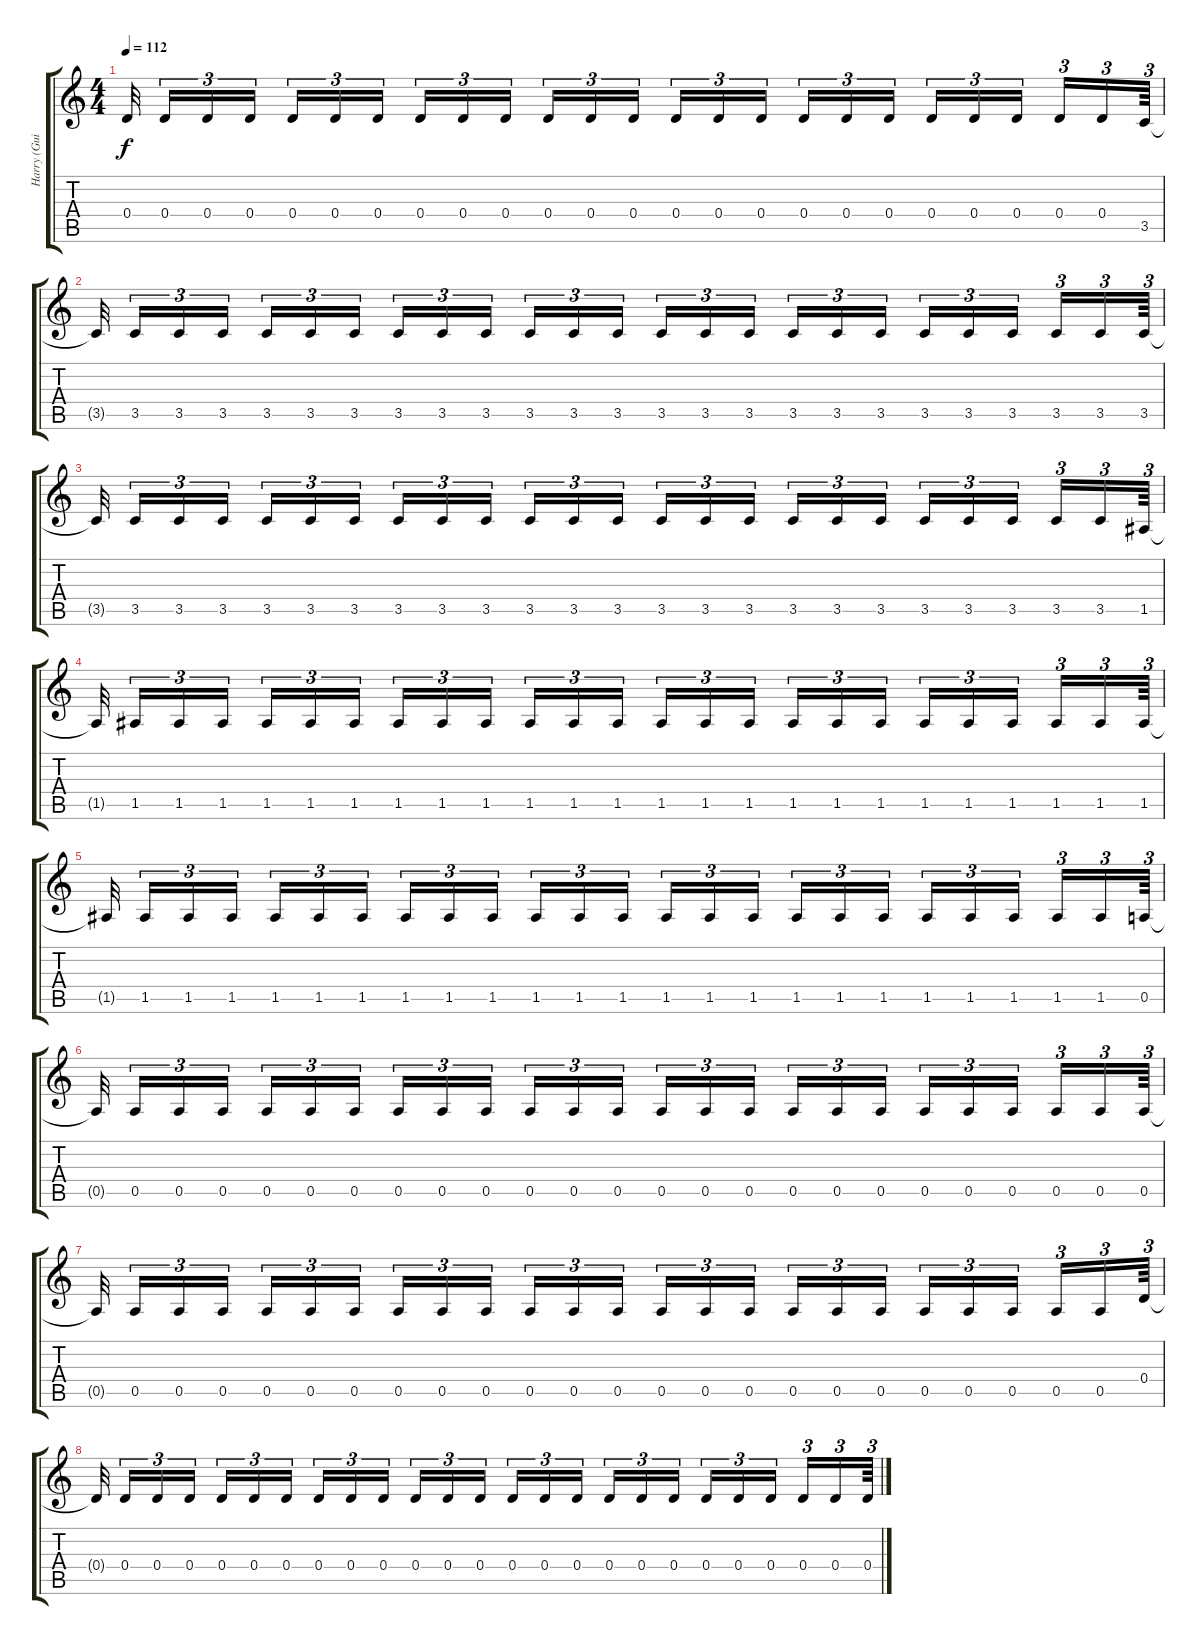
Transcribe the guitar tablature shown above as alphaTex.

\track ("Harry (Guitar)" "Harry (Gui") {instrument overdrivenguitar}
\staff {score tabs}
\tuning (E4 B3 G3 D3 A2 E2) {hide}
\ts (4 4)
\tempo 112
\clef g2
\ks c
0.4{t}.32{dy f} 0.4.16{tu (3 2)} 0.4.16{tu (3 2)} 0.4.16{tu (3 2)} 0.4.16{tu (3 2)} 0.4.16{tu (3 2)} 0.4.16{tu (3 2)} 0.4.16{tu (3 2)} 0.4.16{tu (3 2)} 0.4.16{tu (3 2)} 0.4.16{tu (3 2)} 0.4.16{tu (3 2)} 0.4.16{tu (3 2)} 0.4.16{tu (3 2)} 0.4.16{tu (3 2)} 0.4.16{tu (3 2)} 0.4.16{tu (3 2)} 0.4.16{tu (3 2)} 0.4.16{tu (3 2)} 0.4.16{tu (3 2)} 0.4.16{tu (3 2)} 0.4.16{tu (3 2)} 0.4.16{tu (3 2)} 0.4.16{tu (3 2)} 3.5.64{tu (3 2)} |
3.5{t}.32 3.5.16{tu (3 2)} 3.5.16{tu (3 2)} 3.5.16{tu (3 2)} 3.5.16{tu (3 2)} 3.5.16{tu (3 2)} 3.5.16{tu (3 2)} 3.5.16{tu (3 2)} 3.5.16{tu (3 2)} 3.5.16{tu (3 2)} 3.5.16{tu (3 2)} 3.5.16{tu (3 2)} 3.5.16{tu (3 2)} 3.5.16{tu (3 2)} 3.5.16{tu (3 2)} 3.5.16{tu (3 2)} 3.5.16{tu (3 2)} 3.5.16{tu (3 2)} 3.5.16{tu (3 2)} 3.5.16{tu (3 2)} 3.5.16{tu (3 2)} 3.5.16{tu (3 2)} 3.5.16{tu (3 2)} 3.5.16{tu (3 2)} 3.5.64{tu (3 2)} |
3.5{t}.32 3.5.16{tu (3 2)} 3.5.16{tu (3 2)} 3.5.16{tu (3 2)} 3.5.16{tu (3 2)} 3.5.16{tu (3 2)} 3.5.16{tu (3 2)} 3.5.16{tu (3 2)} 3.5.16{tu (3 2)} 3.5.16{tu (3 2)} 3.5.16{tu (3 2)} 3.5.16{tu (3 2)} 3.5.16{tu (3 2)} 3.5.16{tu (3 2)} 3.5.16{tu (3 2)} 3.5.16{tu (3 2)} 3.5.16{tu (3 2)} 3.5.16{tu (3 2)} 3.5.16{tu (3 2)} 3.5.16{tu (3 2)} 3.5.16{tu (3 2)} 3.5.16{tu (3 2)} 3.5.16{tu (3 2)} 3.5.16{tu (3 2)} 1.5.64{tu (3 2)} |
1.5{t}.32 1.5.16{tu (3 2)} 1.5.16{tu (3 2)} 1.5.16{tu (3 2)} 1.5.16{tu (3 2)} 1.5.16{tu (3 2)} 1.5.16{tu (3 2)} 1.5.16{tu (3 2)} 1.5.16{tu (3 2)} 1.5.16{tu (3 2)} 1.5.16{tu (3 2)} 1.5.16{tu (3 2)} 1.5.16{tu (3 2)} 1.5.16{tu (3 2)} 1.5.16{tu (3 2)} 1.5.16{tu (3 2)} 1.5.16{tu (3 2)} 1.5.16{tu (3 2)} 1.5.16{tu (3 2)} 1.5.16{tu (3 2)} 1.5.16{tu (3 2)} 1.5.16{tu (3 2)} 1.5.16{tu (3 2)} 1.5.16{tu (3 2)} 1.5.64{tu (3 2)} |
1.5{t}.32 1.5.16{tu (3 2)} 1.5.16{tu (3 2)} 1.5.16{tu (3 2)} 1.5.16{tu (3 2)} 1.5.16{tu (3 2)} 1.5.16{tu (3 2)} 1.5.16{tu (3 2)} 1.5.16{tu (3 2)} 1.5.16{tu (3 2)} 1.5.16{tu (3 2)} 1.5.16{tu (3 2)} 1.5.16{tu (3 2)} 1.5.16{tu (3 2)} 1.5.16{tu (3 2)} 1.5.16{tu (3 2)} 1.5.16{tu (3 2)} 1.5.16{tu (3 2)} 1.5.16{tu (3 2)} 1.5.16{tu (3 2)} 1.5.16{tu (3 2)} 1.5.16{tu (3 2)} 1.5.16{tu (3 2)} 1.5.16{tu (3 2)} 0.5.64{tu (3 2)} |
0.5{t}.32 0.5.16{tu (3 2)} 0.5.16{tu (3 2)} 0.5.16{tu (3 2)} 0.5.16{tu (3 2)} 0.5.16{tu (3 2)} 0.5.16{tu (3 2)} 0.5.16{tu (3 2)} 0.5.16{tu (3 2)} 0.5.16{tu (3 2)} 0.5.16{tu (3 2)} 0.5.16{tu (3 2)} 0.5.16{tu (3 2)} 0.5.16{tu (3 2)} 0.5.16{tu (3 2)} 0.5.16{tu (3 2)} 0.5.16{tu (3 2)} 0.5.16{tu (3 2)} 0.5.16{tu (3 2)} 0.5.16{tu (3 2)} 0.5.16{tu (3 2)} 0.5.16{tu (3 2)} 0.5.16{tu (3 2)} 0.5.16{tu (3 2)} 0.5.64{tu (3 2)} |
0.5{t}.32 0.5.16{tu (3 2)} 0.5.16{tu (3 2)} 0.5.16{tu (3 2)} 0.5.16{tu (3 2)} 0.5.16{tu (3 2)} 0.5.16{tu (3 2)} 0.5.16{tu (3 2)} 0.5.16{tu (3 2)} 0.5.16{tu (3 2)} 0.5.16{tu (3 2)} 0.5.16{tu (3 2)} 0.5.16{tu (3 2)} 0.5.16{tu (3 2)} 0.5.16{tu (3 2)} 0.5.16{tu (3 2)} 0.5.16{tu (3 2)} 0.5.16{tu (3 2)} 0.5.16{tu (3 2)} 0.5.16{tu (3 2)} 0.5.16{tu (3 2)} 0.5.16{tu (3 2)} 0.5.16{tu (3 2)} 0.5.16{tu (3 2)} 0.4.64{tu (3 2)} |
0.4{t}.32 0.4.16{tu (3 2)} 0.4.16{tu (3 2)} 0.4.16{tu (3 2)} 0.4.16{tu (3 2)} 0.4.16{tu (3 2)} 0.4.16{tu (3 2)} 0.4.16{tu (3 2)} 0.4.16{tu (3 2)} 0.4.16{tu (3 2)} 0.4.16{tu (3 2)} 0.4.16{tu (3 2)} 0.4.16{tu (3 2)} 0.4.16{tu (3 2)} 0.4.16{tu (3 2)} 0.4.16{tu (3 2)} 0.4.16{tu (3 2)} 0.4.16{tu (3 2)} 0.4.16{tu (3 2)} 0.4.16{tu (3 2)} 0.4.16{tu (3 2)} 0.4.16{tu (3 2)} 0.4.16{tu (3 2)} 0.4.16{tu (3 2)} 0.4.64{tu (3 2)}
